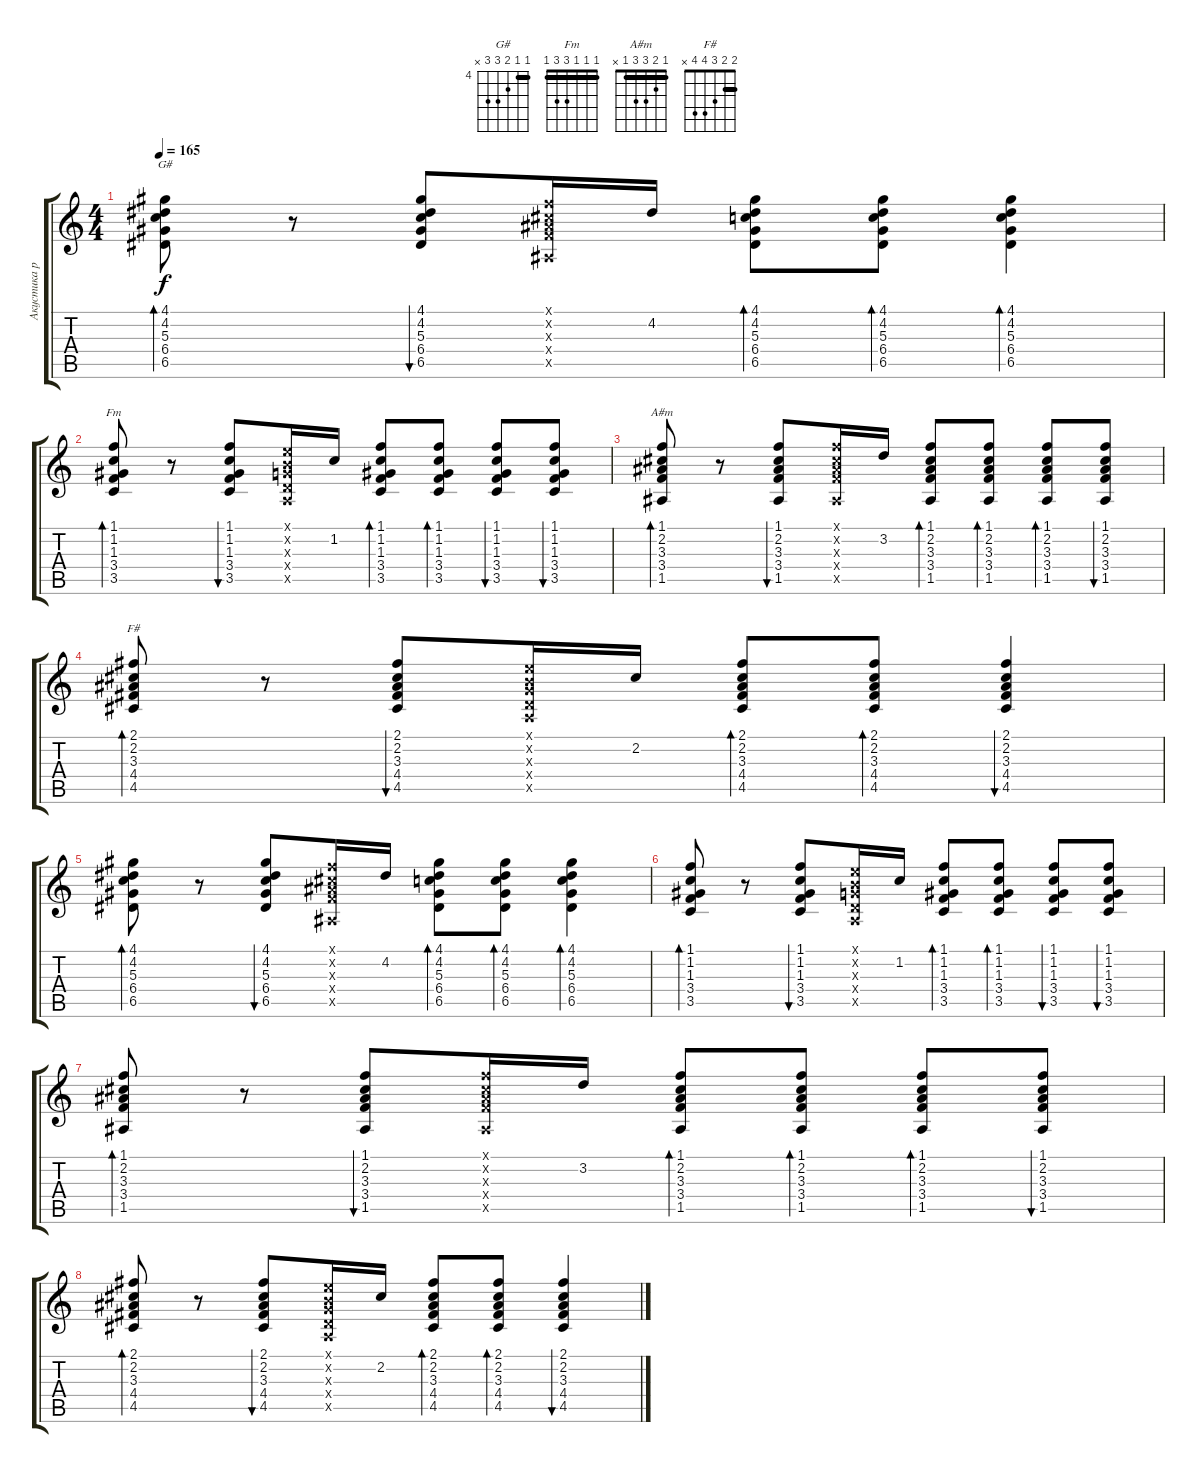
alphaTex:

\track ("Акустика ритм" "Акустика р") {instrument acousticguitarsteel}
\staff {score tabs}
\tuning (E4 B3 G3 D3 A2 E2) {hide}
\chord ("G#" 4 4 5 6 6 x) {firstfret 4 barre 4}
\chord ("Fm" 1 1 1 3 3 1) {barre 1}
\chord ("A#m" 1 2 3 3 1 x) {barre 1}
\chord ("F#" 2 2 3 4 4 x) {barre 2}
\ts (4 4)
\tempo 165
\clef g2
\ks c
(4.1 4.2 5.3 6.4 6.5).8{bd 60 ch "G#" dy f} r.8 (4.1 4.2 5.3 6.4 6.5).8{bu 60} (1.1{x} 2.2{x} 3.3{x} 3.4{x} 1.5{x}).16 4.2.16 (4.1 4.2 5.3 6.4 6.5).8{bd 60} (4.1 4.2 5.3 6.4 6.5).8{bd 60} (4.1 4.2 5.3 6.4 6.5).4{bd 60} |
(1.1 1.2 1.3 3.4 3.5).8{bd 60 ch "Fm"} r.8 (1.1 1.2 1.3 3.4 3.5).8{bu 60} (0.1{x} 0.2{x} 0.3{x} 0.4{x} 0.5{x}).16 1.2.16 (1.1 1.2 1.3 3.4 3.5).8{bd 60} (1.1 1.2 1.3 3.4 3.5).8{bd 60} (1.1 1.2 1.3 3.4 3.5).8{bu 60} (1.1 1.2 1.3 3.4 3.5).8{bu 60} |
(1.1 2.2 3.3 3.4 1.5).8{bd 60 ch "A#m"} r.8 (1.1 2.2 3.3 3.4 1.5).8{bu 60} (1.1{x} 2.2{x} 3.3{x} 3.4{x} 1.5{x}).16 3.2.16 (1.1 2.2 3.3 3.4 1.5).8{bd 60} (1.1 2.2 3.3 3.4 1.5).8{bd 60} (1.1 2.2 3.3 3.4 1.5).8{bd 60} (1.1 2.2 3.3 3.4 1.5).8{bu 60} |
(2.1 2.2 3.3 4.4 4.5).8{bd 60 ch "F#"} r.8 (2.1 2.2 3.3 4.4 4.5).8{bu 60} (0.1{x} 0.2{x} 0.3{x} 0.4{x} 0.5{x}).16 2.2.16 (2.1 2.2 3.3 4.4 4.5).8{bd 60} (2.1 2.2 3.3 4.4 4.5).8{bd 60} (2.1 2.2 3.3 4.4 4.5).4{bu 60} |
(4.1 4.2 5.3 6.4 6.5).8{bd 60} r.8 (4.1 4.2 5.3 6.4 6.5).8{bu 60} (1.1{x} 2.2{x} 3.3{x} 3.4{x} 1.5{x}).16 4.2.16 (4.1 4.2 5.3 6.4 6.5).8{bd 60} (4.1 4.2 5.3 6.4 6.5).8{bd 60} (4.1 4.2 5.3 6.4 6.5).4{bd 60} |
(1.1 1.2 1.3 3.4 3.5).8{bd 60} r.8 (1.1 1.2 1.3 3.4 3.5).8{bu 60} (0.1{x} 0.2{x} 0.3{x} 0.4{x} 0.5{x}).16 1.2.16 (1.1 1.2 1.3 3.4 3.5).8{bd 60} (1.1 1.2 1.3 3.4 3.5).8{bd 60} (1.1 1.2 1.3 3.4 3.5).8{bu 60} (1.1 1.2 1.3 3.4 3.5).8{bu 60} |
(1.1 2.2 3.3 3.4 1.5).8{bd 60} r.8 (1.1 2.2 3.3 3.4 1.5).8{bu 60} (1.1{x} 2.2{x} 3.3{x} 3.4{x} 1.5{x}).16 3.2.16 (1.1 2.2 3.3 3.4 1.5).8{bd 60} (1.1 2.2 3.3 3.4 1.5).8{bd 60} (1.1 2.2 3.3 3.4 1.5).8{bd 60} (1.1 2.2 3.3 3.4 1.5).8{bu 60} |
(2.1 2.2 3.3 4.4 4.5).8{bd 60} r.8 (2.1 2.2 3.3 4.4 4.5).8{bu 60} (0.1{x} 0.2{x} 0.3{x} 0.4{x} 0.5{x}).16 2.2.16 (2.1 2.2 3.3 4.4 4.5).8{bd 60} (2.1 2.2 3.3 4.4 4.5).8{bd 60} (2.1 2.2 3.3 4.4 4.5).4{bu 60}
